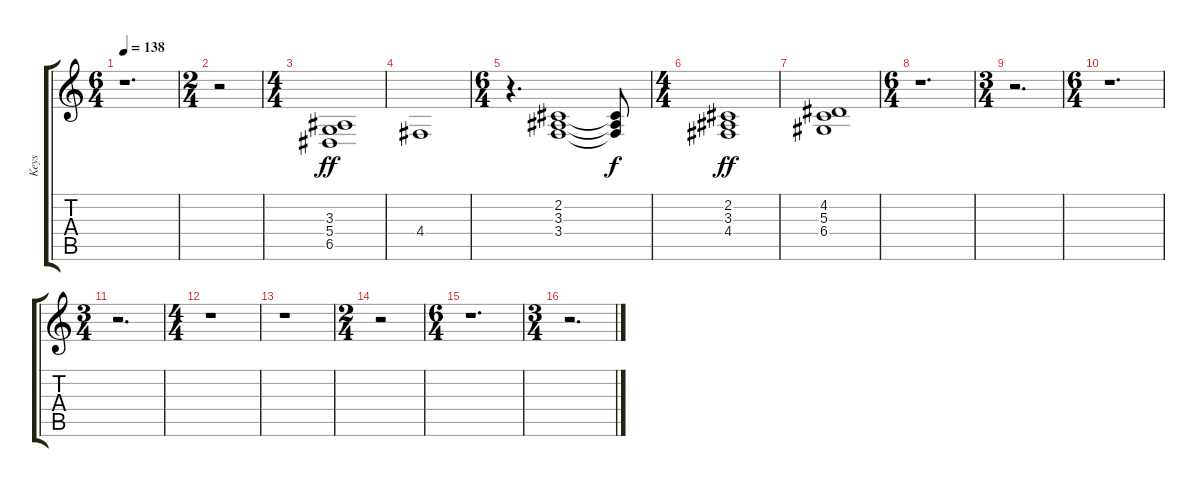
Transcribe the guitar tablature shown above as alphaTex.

\track ("Keys" "Keys") {instrument pad4choir}
\staff {score tabs}
\tuning (E4 B3 G3 D3 A2 E2) {hide}
\ts (6 4)
\tempo 138
\clef g2
\ks c
r.1{d dy ff} |
\ts (2 4)
r.2 |
\ts (4 4)
(3.3 5.4 6.5).1{balance 11} |
4.4.1 |
\ts (6 4)
r.4{d} (2.2 3.3 3.4).1 (2.2{t} 3.3{t} 3.4{t}).8{dy f} |
\ts (4 4)
(2.2 3.3 4.4).1{dy ff} |
(4.2 5.3 6.4).1 |
\ts (6 4)
r.1{d} |
\ts (3 4)
r.2{d} |
\ts (6 4)
r.1{d} |
\ts (3 4)
r.2{d} |
\ts (4 4)
r.1 |
r.1 |
\ts (2 4)
r.2 |
\ts (6 4)
r.1{d} |
\ts (3 4)
r.2{d}
